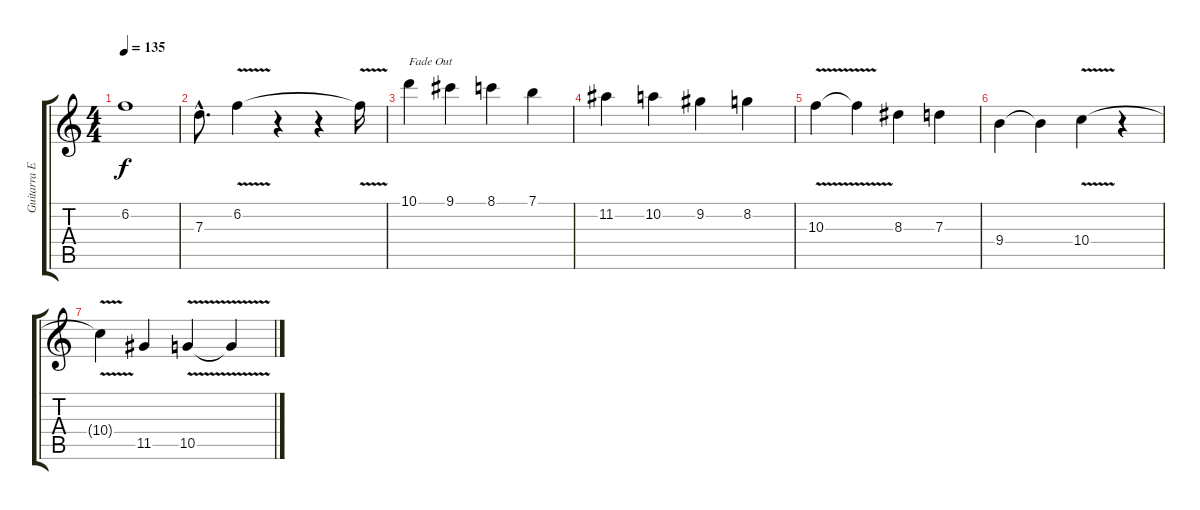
\track ("Guitarra Eléctrica" "Guitarra E") {instrument distortionguitar}
\staff {score tabs}
\tuning (E4 B3 G3 D3 A2 E2) {hide}
\ts (4 4)
\tempo 135
\clef g2
\ks c
6.2{t}.1{dy f} |
7.3{hac}.8{d} 6.2{v}.4 r.4 r.4 6.2{t}.16 |
10.1.4{txt "Fade Out"} 9.1.4 8.1.4 7.1.4 |
11.2.4 10.2.4 9.2.4 8.2.4 |
10.3{v}.4 10.3{t}.4 8.3.4 7.3.4 |
9.4.4 9.4{t}.4 10.4{v}.4 r.4 |
10.4{t}.4 11.5.4 10.5{v}.4 10.5{t}.4
